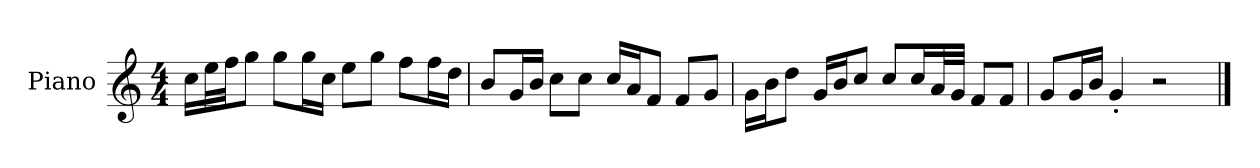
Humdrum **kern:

**kern
*part1
*staff1
*I"Piano
*I'P-no
*clefG2
*k[]
*M4/4
*MM90
=1
16cc\LL
32ee\L
32ff\JJ
8gg\J
8gg\L
16gg\L
16cc\JJ
8ee\L
8gg\J
8ff\L
16ff\L
16dd\JJ
=2
8b/L
16g/L
16b/JJ
8cc\L
8cc\J
16cc/LL
16a/J
8f/J
8f/L
8g/J
=3
16g\LL
16b\J
8dd\J
16g/LL
16b/J
8cc/J
8cc/L
16cc/L
32a/L
32g/JJJ
8f/L
8f/J
=4
8g/L
16g/L
16b/JJ
4g'/
2r
==
*-
